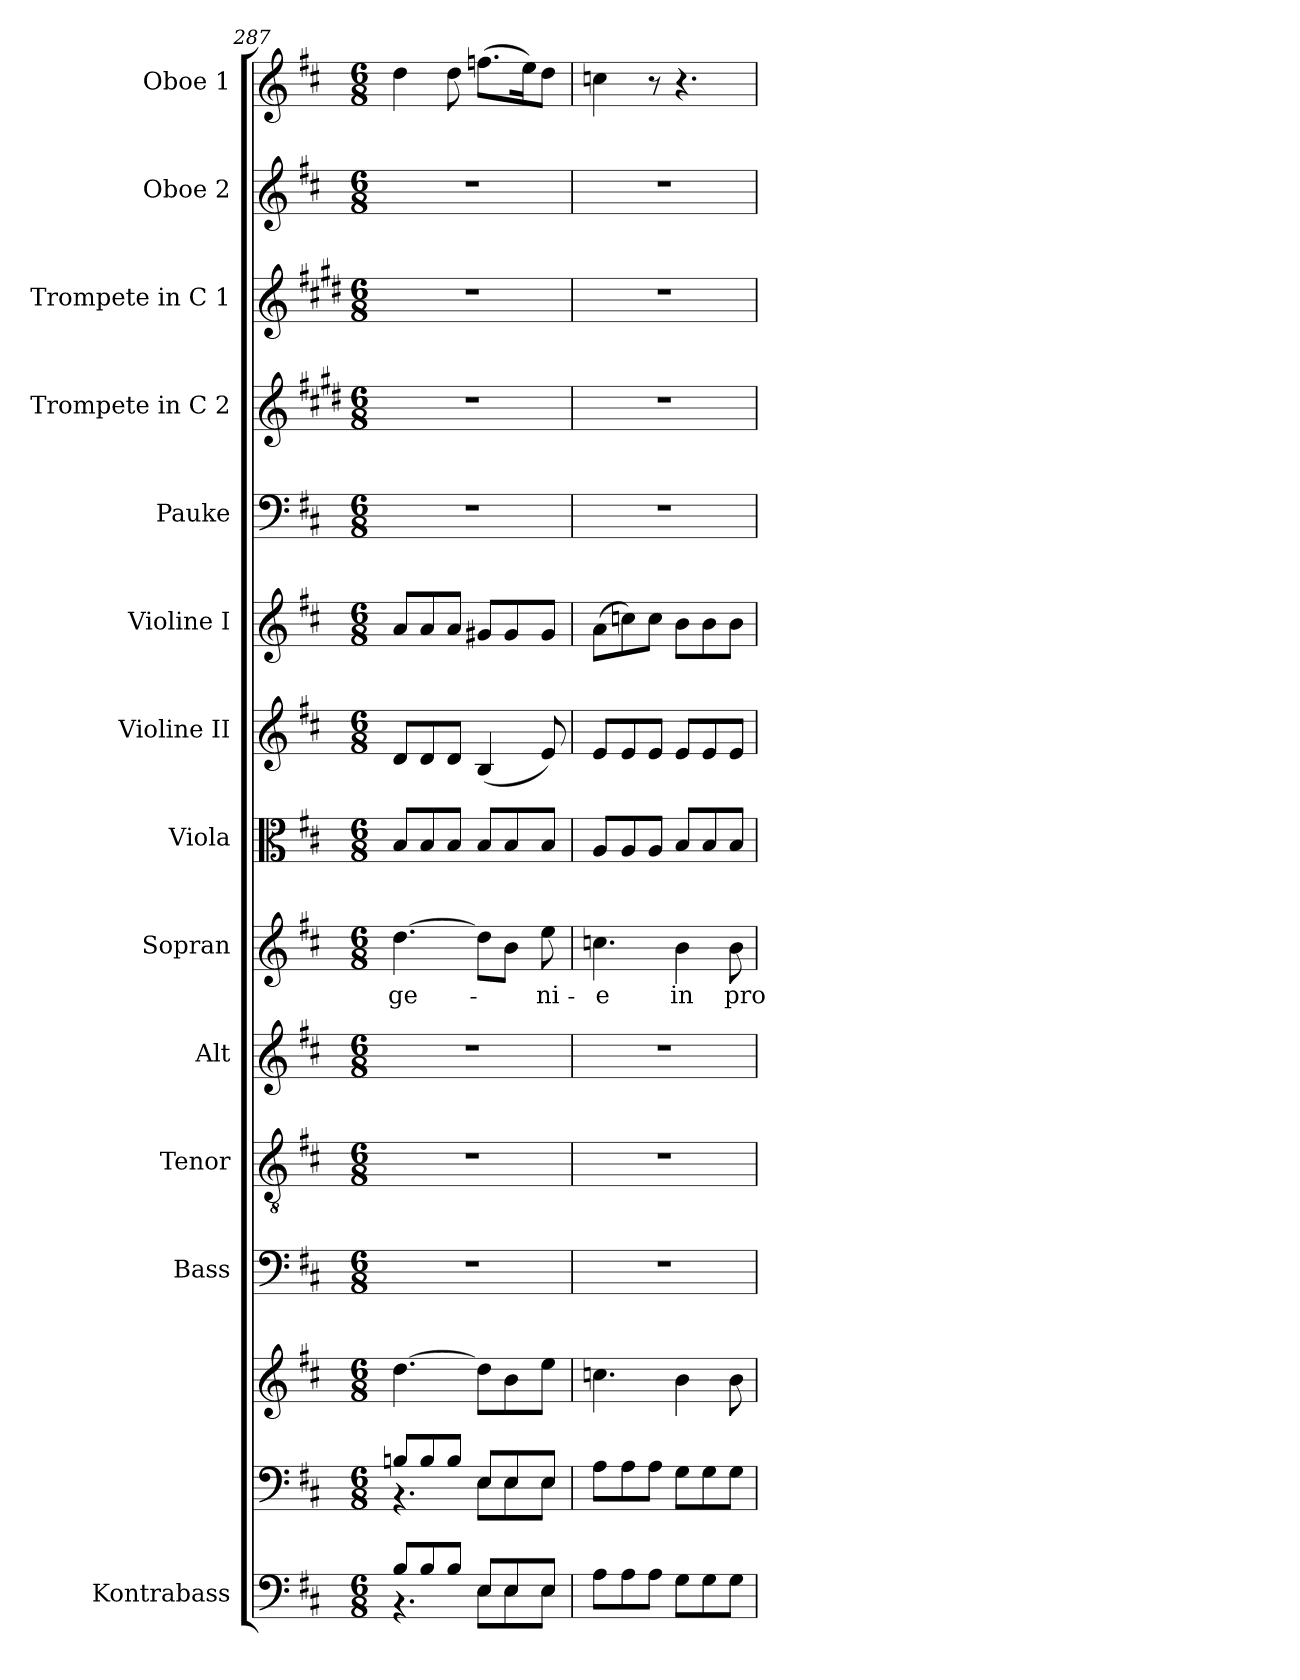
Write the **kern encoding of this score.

**kern	**kern	**kern	**kern	**kern	**kern	**kern	**text	**kern	**kern	**kern	**kern	**kern	**kern	**kern	**kern
*part14	*part13	*part13	*part12	*part11	*part10	*part9	*part9	*part8	*part7	*part6	*part5	*part4	*part3	*part2	*part1
*staff15	*staff14	*staff13	*staff12	*staff11	*staff10	*staff9	*staff9	*staff8	*staff7	*staff6	*staff5	*staff4	*staff3	*staff2	*staff1
*I"Kontrabass	*	*	*I"Bass	*I"Tenor	*I"Alt	*I"Sopran	*	*I"Viola	*I"Violine II	*I"Violine I	*I"Pauke	*I"Trompete in C 2	*I"Trompete in C 1	*I"Oboe 2	*I"Oboe 1
*I'Kb.	*	*	*I'B	*I'T	*I'A	*I'S	*	*I'Vla.	*I'Vl. II	*I'Vl. I	*I'Pk.	*	*	*I'Ob. 2	*I'Ob. 1
*clefF4	*clefF4	*clefG2	*clefF4	*clefGv2	*clefG2	*clefG2	*	*clefC3	*clefG2	*clefG2	*clefF4	*clefG2	*clefG2	*clefG2	*clefG2
*ITrd7c12	*	*	*	*	*	*	*	*	*	*	*	*ITrd1c2	*ITrd1c2	*	*
*k[f#c#]	*k[f#c#]	*k[f#c#]	*k[f#c#]	*k[f#c#]	*k[f#c#]	*k[f#c#]	*	*k[f#c#]	*k[f#c#]	*k[f#c#]	*k[f#c#]	*k[f#c#]	*k[f#c#]	*k[f#c#]	*k[f#c#]
*D:	*D:	*D:	*D:	*D:	*D:	*D:	*	*D:	*D:	*D:	*D:	*D:	*D:	*D:	*D:
*M6/8	*M6/8	*M6/8	*M6/8	*M6/8	*M6/8	*M6/8	*	*M6/8	*M6/8	*M6/8	*M6/8	*M6/8	*M6/8	*M6/8	*M6/8
=287	=287	=287	=287	=287	=287	=287	=287	=287	=287	=287	=287	=287	=287	=287	=287
*^	*^	*	*	*	*	*	*	*	*	*	*	*	*	*	*
!	!	!	!	!	!	!	!	!	!LO:LY:b	!	!	!	!	!	!	!	!
8BB/L	4.rBB	8Bn/L	4.rBB	[4.dd\	2.r	2.r	2.r	[4.dd\	-ge-	8B/L	8d/L	8a/L	2.r	2.r	2.r	2.r	4dd\
8BB/	.	8B/	.	.	.	.	.	.	.	8B/	8d/	8a/	.	.	.	.	.
8BB/J	.	8B/J	.	.	.	.	.	.	.	8B/J	8d/J	8a/J	.	.	.	.	8dd\
8EE/L	8EE\L	8E/L	8E\L	8dd\L]	.	.	.	8dd\L]	.	8B/L	(<4B/	8g#X/L	.	.	.	.	(>8.ffn\L
8EE/	8EE\	8E/	8E\	8b\	.	.	.	8b\J	.	8B/	.	8g#/	.	.	.	.	.
.	.	.	.	.	.	.	.	.	.	.	.	.	.	.	.	.	16ee\k)
!	!	!	!	!	!	!	!	!	!LO:LY:b	!	!	!	!	!	!	!	!
8EE/J	8EE\J	8E/J	8E\J	8ee\J	.	.	.	8ee\	-ni-	8B/J	8e/)	8g#/J	.	.	.	.	8dd\J
=288	=288	=288	=288	=288	=288	=288	=288	=288	=288	=288	=288	=288	=288	=288	=288	=288	=288
!	!	!	!	!	!	!	!	!	!LO:LY:b	!	!	!	!	!	!	!	!
*v	*v	*	*	*	*	*	*	*	*	*	*	*	*	*	*	*	*
*	*v	*v	*	*	*	*	*	*	*	*	*	*	*	*	*	*
8AA\L	8A\L	4.ccn\	2.r	2.r	2.r	4.ccn\	-e	8A/L	8e/L	(>8a\L	2.r	2.r	2.r	2.r	4ccn\
8AA\	8A\	.	.	.	.	.	.	8A/	8e/	8ccn\)	.	.	.	.	.
8AA\J	8A\J	.	.	.	.	.	.	8A/J	8e/J	8cc\J	.	.	.	.	8r
!	!	!	!	!	!	!	!LO:LY:b	!	!	!	!	!	!	!	!
8GG\L	8G\L	4b\	.	.	.	4b\	in	8B/L	8e/L	8b\L	.	.	.	.	4.r
8GG\	8G\	.	.	.	.	.	.	8B/	8e/	8b\	.	.	.	.	.
!	!	!	!	!	!	!	!LO:LY:b	!	!	!	!	!	!	!	!
8GG\J	8G\J	8b\	.	.	.	8b\	pro-	8B/J	8e/J	8b\J	.	.	.	.	.
=	=	=	=	=	=	=	=	=	=	=	=	=	=	=	=
*-	*-	*-	*-	*-	*-	*-	*-	*-	*-	*-	*-	*-	*-	*-	*-
